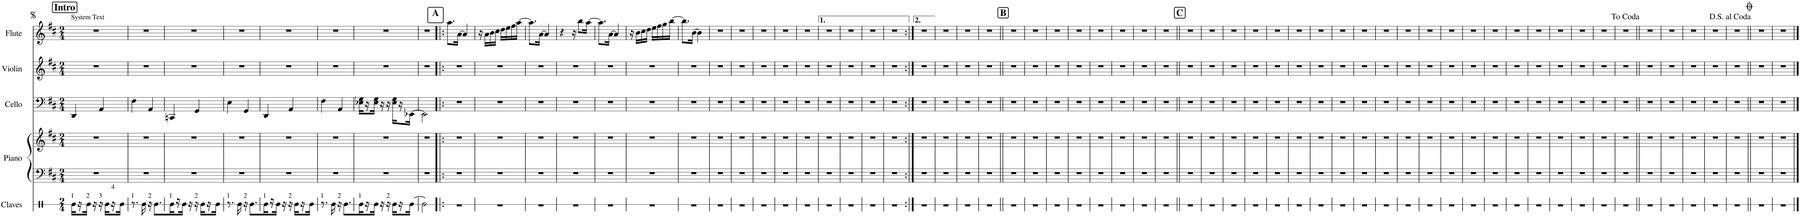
**kern	**kern	**kern	**kern	**kern	**kern
*part5	*part4	*part4	*part3	*part2	*part1
*staff6	*staff5	*staff4	*staff3	*staff2	*staff1
*I"Claves	*I"Piano	*	*I"Cello	*I"Violin	*I"Flute
*I'Clv.	*I'Pno.	*	*I'Cello	*I'Vln.	*I'Fl.
*stria1	*	*	*	*	*
*clefX	*clefF4	*clefG2	*clefF4	*clefG2	*clefG2
*k[f#c#]	*k[f#c#]	*k[f#c#]	*k[f#c#]	*k[f#c#]	*k[f#c#]
*M2/4	*M2/4	*M2/4	*M2/4	*M2/4	*M2/4
!!LO:REH:place=s1:a:B:cj:fs=14:t=Intro
=1	=1	=1	=1	=1	=1
!	!	!	!	!	!LO:TX:a:t=System Text
!LO:TX:a:t=1	!	!	!	!	!
16Re\LL	2r	2r	4DD/	2r	2r
16r	.	.	.	.	.
!LO:TX:a:t=2	!	!	!	!	!
16Re\JL	.	.	.	.	.
16r	.	.	.	.	.
!LO:TX:a:t=3	!	!	!	!	!
16r	.	.	4AA/	.	.
16Re\LL	.	.	.	.	.
!LO:TX:a:t=4	!	!	!	!	!
16r	.	.	.	.	.
16Re\JL	.	.	.	.	.
=2	=2	=2	=2	=2	=2
!LO:TX:a:t=1	!	!	!	!	!
8.r	2r	2r	4F#\	2r	2r
16Re\	.	.	.	.	.
!LO:TX:a:t=2	!	!	!	!	!
16r	.	.	4AA/	.	.
8.Re\L	.	.	.	.	.
=3	=3	=3	=3	=3	=3
!LO:TX:a:t=1	!	!	!	!	!
16Re\L	2r	2r	4CCn/	2r	2r
16r	.	.	.	.	.
16Re\JL	.	.	.	.	.
16r	.	.	.	.	.
!LO:TX:a:t=2	!	!	!	!	!
16r	.	.	4GG/	.	.
16Re\LL	.	.	.	.	.
16r	.	.	.	.	.
16Re\JL	.	.	.	.	.
=4	=4	=4	=4	=4	=4
!LO:TX:a:t=1	!	!	!	!	!
8.r	2r	2r	4E\	2r	2r
16Re\	.	.	.	.	.
!LO:TX:a:t=2	!	!	!	!	!
16r	.	.	4GG/	.	.
8.Re\L	.	.	.	.	.
=5	=5	=5	=5	=5	=5
!LO:TX:a:t=1	!	!	!	!	!
16Re\L	2r	2r	4DD/	2r	2r
16r	.	.	.	.	.
16Re\JL	.	.	.	.	.
16r	.	.	.	.	.
!LO:TX:a:t=2	!	!	!	!	!
16r	.	.	4AA/	.	.
16Re\LL	.	.	.	.	.
16r	.	.	.	.	.
16Re\JL	.	.	.	.	.
=6	=6	=6	=6	=6	=6
!LO:TX:a:t=1	!	!	!	!	!
8.r	2r	2r	4F#\	2r	2r
16Re\	.	.	.	.	.
!LO:TX:a:t=2	!	!	!	!	!
16r	.	.	4AA/	.	.
8.Re\L	.	.	.	.	.
=7	=7	=7	=7	=7	=7
!LO:TX:a:t=1	!	!	!	!	!
16Re\L	2r	2r	16E-X\ 16G\LL	2r	2r
16r	.	.	16r	.	.
16Re\JL	.	.	16E-\ 16G\JL	.	.
16r	.	.	16r	.	.
!LO:TX:a:t=2	!	!	!	!	!
16r	.	.	16r	.	.
16Re\LL	.	.	16E-\ 16G\LL	.	.
16r	.	.	16r	.	.
[16Re\JL	.	.	[16EE-X\JL	.	.
=8	=8	=8	=8	=8	=8
2Re\]	2r	2r	2EE-\]	2r	2r
!!LO:REH:place=s1:a:t=
!!LO:REH:place=s1:a:B:cj:fs=14:t=A
=9!|:	=9!|:	=9!|:	=9!|:	=9!|:	=9!|:
2r	2r	2r	2r	2r	8.aa\L
.	.	.	.	.	[16a\Jk
.	.	.	.	.	4a/]
=10	=10	=10	=10	=10	=10
2r	2r	2r	2r	2r	16r
.	.	.	.	.	16a\LL
.	.	.	.	.	16b\
.	.	.	.	.	16cc#\JJ
.	.	.	.	.	16dd\LL
.	.	.	.	.	16ee\
.	.	.	.	.	16ff#\
.	.	.	.	.	[16aa\JJ
=11	=11	=11	=11	=11	=11
2r	2r	2r	2r	2r	8.aa\L]
.	.	.	.	.	[16a\Jk
.	.	.	.	.	4a/]
=12	=12	=12	=12	=12	=12
2r	2r	2r	2r	2r	4r
.	.	.	.	.	16r
.	.	.	.	.	8bb\L
.	.	.	.	.	[16aa\Jk
=13	=13	=13	=13	=13	=13
2r	2r	2r	2r	2r	8.aa\L]
.	.	.	.	.	[16a\Jk
.	.	.	.	.	4a/]
=14	=14	=14	=14	=14	=14
2r	2r	2r	2r	2r	16r
.	.	.	.	.	16b\LL
.	.	.	.	.	16cc#\
.	.	.	.	.	16dd\JJ
.	.	.	.	.	16ee\LL
.	.	.	.	.	16ff#\
.	.	.	.	.	16gg\
.	.	.	.	.	[16bb\JJ
=15	=15	=15	=15	=15	=15
2r	2r	2r	2r	2r	8.bb\L]
.	.	.	.	.	[16b\Jk
.	.	.	.	.	4b\]
=16	=16	=16	=16	=16	=16
2r	2r	2r	2r	2r	2r
=17	=17	=17	=17	=17	=17
2r	2r	2r	2r	2r	2r
=18	=18	=18	=18	=18	=18
2r	2r	2r	2r	2r	2r
=19	=19	=19	=19	=19	=19
2r	2r	2r	2r	2r	2r
=20	=20	=20	=20	=20	=20
2r	2r	2r	2r	2r	2r
=21	=21	=21	=21	=21	=21
2r	2r	2r	2r	2r	2r
=22	=22	=22	=22	=22	=22
2r	2r	2r	2r	2r	2r
=23	=23	=23	=23	=23	=23
2r	2r	2r	2r	2r	2r
=24	=24	=24	=24	=24	=24
2r	2r	2r	2r	2r	2r
=25:|!	=25:|!	=25:|!	=25:|!	=25:|!	=25:|!
2r	2r	2r	2r	2r	2r
=26	=26	=26	=26	=26	=26
2r	2r	2r	2r	2r	2r
=27	=27	=27	=27	=27	=27
2r	2r	2r	2r	2r	2r
=28	=28	=28	=28	=28	=28
2r	2r	2r	2r	2r	2r
!!LO:REH:place=s1:a:B:cj:fs=14:t=B
=29||	=29||	=29||	=29||	=29||	=29||
2r	2r	2r	2r	2r	2r
=30	=30	=30	=30	=30	=30
2r	2r	2r	2r	2r	2r
=31	=31	=31	=31	=31	=31
2r	2r	2r	2r	2r	2r
=32	=32	=32	=32	=32	=32
2r	2r	2r	2r	2r	2r
=33	=33	=33	=33	=33	=33
2r	2r	2r	2r	2r	2r
=34	=34	=34	=34	=34	=34
2r	2r	2r	2r	2r	2r
=35	=35	=35	=35	=35	=35
2r	2r	2r	2r	2r	2r
=36	=36	=36	=36	=36	=36
2r	2r	2r	2r	2r	2r
!!LO:REH:place=s1:a:B:cj:fs=14:t=C
=37||	=37||	=37||	=37||	=37||	=37||
2r	2r	2r	2r	2r	2r
=38	=38	=38	=38	=38	=38
2r	2r	2r	2r	2r	2r
=39	=39	=39	=39	=39	=39
2r	2r	2r	2r	2r	2r
=40	=40	=40	=40	=40	=40
2r	2r	2r	2r	2r	2r
=41	=41	=41	=41	=41	=41
2r	2r	2r	2r	2r	2r
=42	=42	=42	=42	=42	=42
2r	2r	2r	2r	2r	2r
=43	=43	=43	=43	=43	=43
2r	2r	2r	2r	2r	2r
=44	=44	=44	=44	=44	=44
2r	2r	2r	2r	2r	2r
=45	=45	=45	=45	=45	=45
2r	2r	2r	2r	2r	2r
=46	=46	=46	=46	=46	=46
2r	2r	2r	2r	2r	2r
=47	=47	=47	=47	=47	=47
2r	2r	2r	2r	2r	2r
=48	=48	=48	=48	=48	=48
2r	2r	2r	2r	2r	2r
=49	=49	=49	=49	=49	=49
2r	2r	2r	2r	2r	2r
=50	=50	=50	=50	=50	=50
2r	2r	2r	2r	2r	2r
=51	=51	=51	=51	=51	=51
2r	2r	2r	2r	2r	2r
=52	=52	=52	=52	=52	=52
2r	2r	2r	2r	2r	2r
=53	=53	=53	=53	=53	=53
2r	2r	2r	2r	2r	2r
=54	=54	=54	=54	=54	=54
2r	2r	2r	2r	2r	2r
=55	=55	=55	=55	=55	=55
2r	2r	2r	2r	2r	2r
=56	=56	=56	=56	=56	=56
2r	2r	2r	2r	2r	2r
=57	=57	=57	=57	=57	=57
2r	2r	2r	2r	2r	2r
=58||	=58||	=58||	=58||	=58||	=58||
2r	2r	2r	2r	2r	2r
=59	=59	=59	=59	=59	=59
2r	2r	2r	2r	2r	2r
=60	=60	=60	=60	=60	=60
2r	2r	2r	2r	2r	2r
=61	=61	=61	=61	=61	=61
2r	2r	2r	2r	2r	2r
=62	=62	=62	=62	=62	=62
2r	2r	2r	2r	2r	2r
=63||	=63||	=63||	=63||	=63||	=63||
2r	2r	2r	2r	2r	2r
=64	=64	=64	=64	=64	=64
2r	2r	2r	2r	2r	2r
==	==	==	==	==	==
*-	*-	*-	*-	*-	*-
